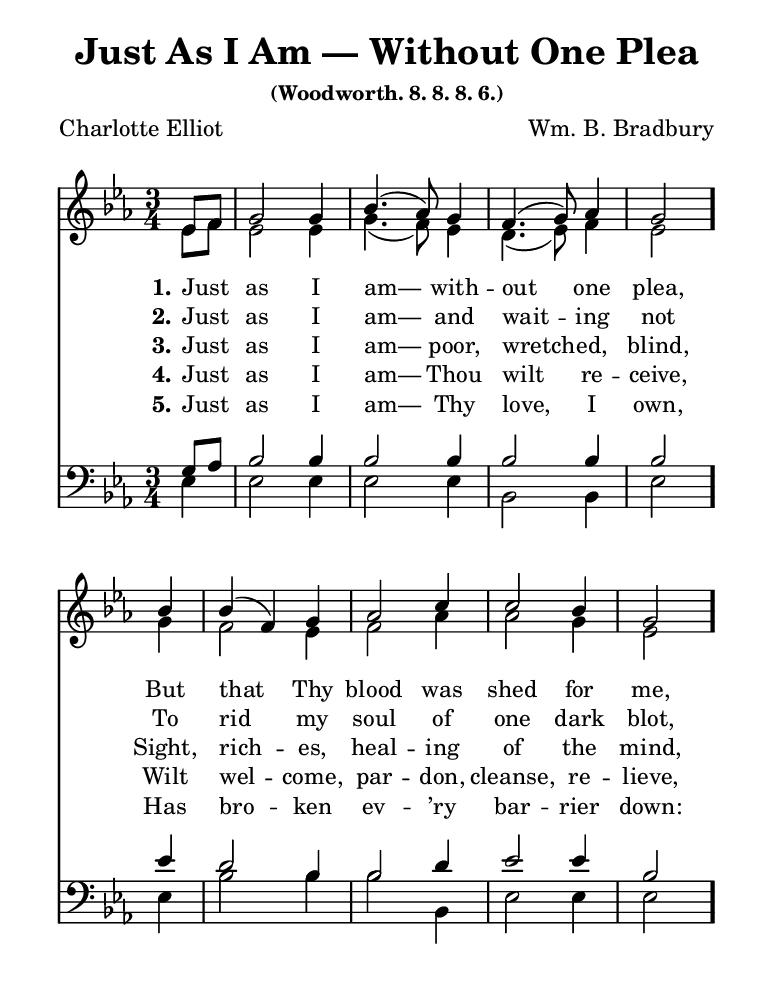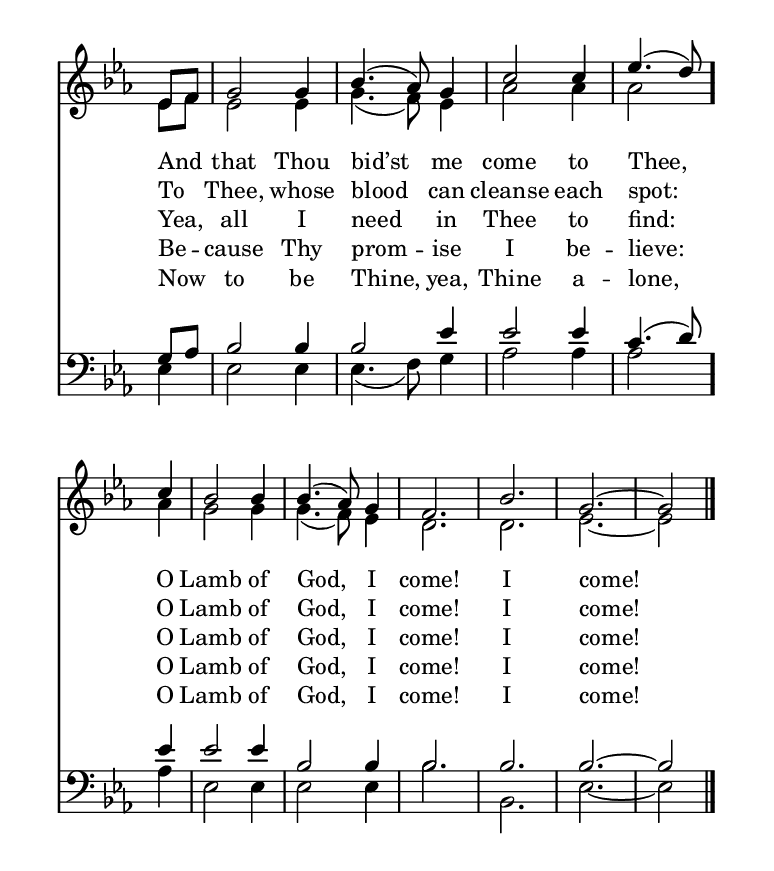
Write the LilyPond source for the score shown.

\include "common/global.ily"
\paper {
  \include "common/paper.ily"
  ragged-bottom = ##t
  ragged-last-bottom = ##t
  systems-per-page = ##f
  %page-count = ##f
}

\header{
  title = "Just As I Am — Without One Plea"
  subsubtitle = "(Woodworth. 8. 8. 8. 6.)"
  %meter = "8.8.8.6."
  poet = "Charlotte Elliot"
  composer = "Wm. B. Bradbury"
  %copyright = ""
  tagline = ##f
}

% for fermata in MIDI
ta = { \tempo 4=80 }
tb = { \tempo 4=40 }

patternAA = { c8[ c8] | c2 c4 | c4.( c8) c4 | c4.( c8) c4 | c2       }
patternAB = { c8[ c8] | c2 c4 | c2       c4 | c2       c4 | c2       }
patternAC = { c4      | c2 c4 | c2       c4 | c2       c4 | c2       }
patternAD = { c8[ c8] | c2 c4 | c4.( c8) c4 | c2       c4 | c4.( c8) }
patternAE = { c8[ c8] | c2 c4 | c4.( c8) c4 | c2       c4 | c2       }
patternAF = { c8[ c8] | c2 c4 | c2       c4 | c2       c4 | c4.( c8) }
patternAG = { c4      | c2 c4 | c4.( c8) c4 | c2       c4 | c2       }
patternBA = { c4 | c4( c4) c4 | c2 c4 | c2 c4 | c2 }
patternBB = { c4 | c2      c4 | c2 c4 | c2 c4 | c2 }
patternCA = { c4 | c2 c4 | c4.( c8) c4 | c2. | c2. | c2. ~ | c2 }
patternCB = { c4 | c2 c4 | c2       c4 | c2. | c2. | c2. ~ | c2 }

global = {
  \include "common/overrides.ily"
  \override Staff.TimeSignature.style = #'()
  \time 3/4
  \override Score.MetronomeMark.transparent = ##t % hide all fermata changes too
  \ta
  \key ees \major
  \partial 4
  \autoBeamOff
}

notesSoprano = {
\global
\relative c' {

  \changePitch \patternAA { ees f | g g | bes aes g | f g aes | g }
  \changePitch \patternBA { bes | bes f g | aes c | c bes | g }
  \changePitch \patternAD { ees f | g g | bes aes g | c c | ees d }
  \changePitch \patternCA { c | bes bes | bes aes g | f | bes | g | g }

  \bar "|."

}
}

notesAlto = {
\global
\relative e' {

  \changePitch \patternAA { ees f | ees ees | g f ees | d ees f | ees }
  \changePitch \patternBB { g | f ees | f aes | aes g | ees }
  \changePitch \patternAE { ees f | ees ees | g f ees | aes aes | aes }
  \changePitch \patternCA { aes | g g | g f ees | d | d | ees | ees }

}
}

notesTenor = {
\global
\relative a {

  \changePitch \patternAB { g aes | bes bes | bes bes | bes bes | bes }
  \changePitch \patternBB { ees | d bes | bes d | ees ees | bes }
  \changePitch \patternAF { g aes | bes bes | bes ees | ees ees | c d }
  \changePitch \patternCB { ees | ees ees | bes bes | bes | bes | bes | bes }

}
}

notesBass = {
\global
\relative f {

  \changePitch \patternAC { ees | ees ees | ees ees | bes bes | ees }
  \changePitch \patternBB { ees | bes' bes | bes bes, | ees ees | ees }
  \changePitch \patternAG { ees | ees ees | ees f g | aes aes | aes }
  \changePitch \patternCB { aes | ees ees | ees ees | bes' bes, | ees | ees }

}
}

wordsA = \lyricmode {
\set stanza = "1."

Just as I am— with -- out one plea, \bar "."
But that Thy blood was shed for me, \bar "." \break
And that Thou bid’st me come to Thee, \bar "."
O Lamb of God, I come! I come! \bar "." \break

}

wordsB = \lyricmode {
\set stanza = "2."

Just as I am— and wait -- ing not
To rid my soul of one dark blot,
To Thee, whose blood can cleanse each spot:
O Lamb of God, I come! I come!

}

wordsC = \lyricmode {
\set stanza = "3."

Just as I am— poor, wretch -- ed, blind,
Sight, rich -- es, heal -- ing of the mind,
Yea, all I need in Thee to find:
O Lamb of God, I come! I come!

}

wordsD = \lyricmode {
\set stanza = "4."

Just as I am— Thou wilt re -- ceive,
Wilt wel -- come, par -- don, cleanse, re -- lieve,
Be -- cause Thy prom -- ise I be -- lieve:
O Lamb of God, I come! I come!

}

wordsE = \lyricmode {
\set stanza = "5."

Just as I am— Thy love, I own,
Has bro -- ken ev -- ’ry bar -- rier down:
Now to be Thine, yea, Thine a -- lone,
O Lamb of God, I come! I come!

}

\score {
  \context ChoirStaff <<
    \context Staff = upper <<
      \set ChoirStaff.systemStartDelimiter = #'SystemStartBar
      \context Voice  = sopranos { \voiceOne << \notesSoprano >> }
      \context Voice  = altos { \voiceTwo << \notesAlto >> }
      \context Lyrics = one   \lyricsto sopranos \wordsA
      \context Lyrics = two   \lyricsto sopranos \wordsB
      \context Lyrics = three \lyricsto sopranos \wordsC
      \context Lyrics = four  \lyricsto sopranos \wordsD
      \context Lyrics = five  \lyricsto sopranos \wordsE
    >>
    \context Staff = men <<
      \clef bass
      \context Voice  = tenors { \voiceOne << \notesTenor >> }
      \context Voice  = basses { \voiceTwo << \notesBass >> }
    >>
  >>
  \layout {
    \include "common/layout.ily"
  }
  \midi{
    \include "common/midi.ily"
  }
}

\version "2.18.0"  % necessary for upgrading to future LilyPond versions.

% vi:set et ts=2 sw=2 ai nocindent syntax=lilypond
